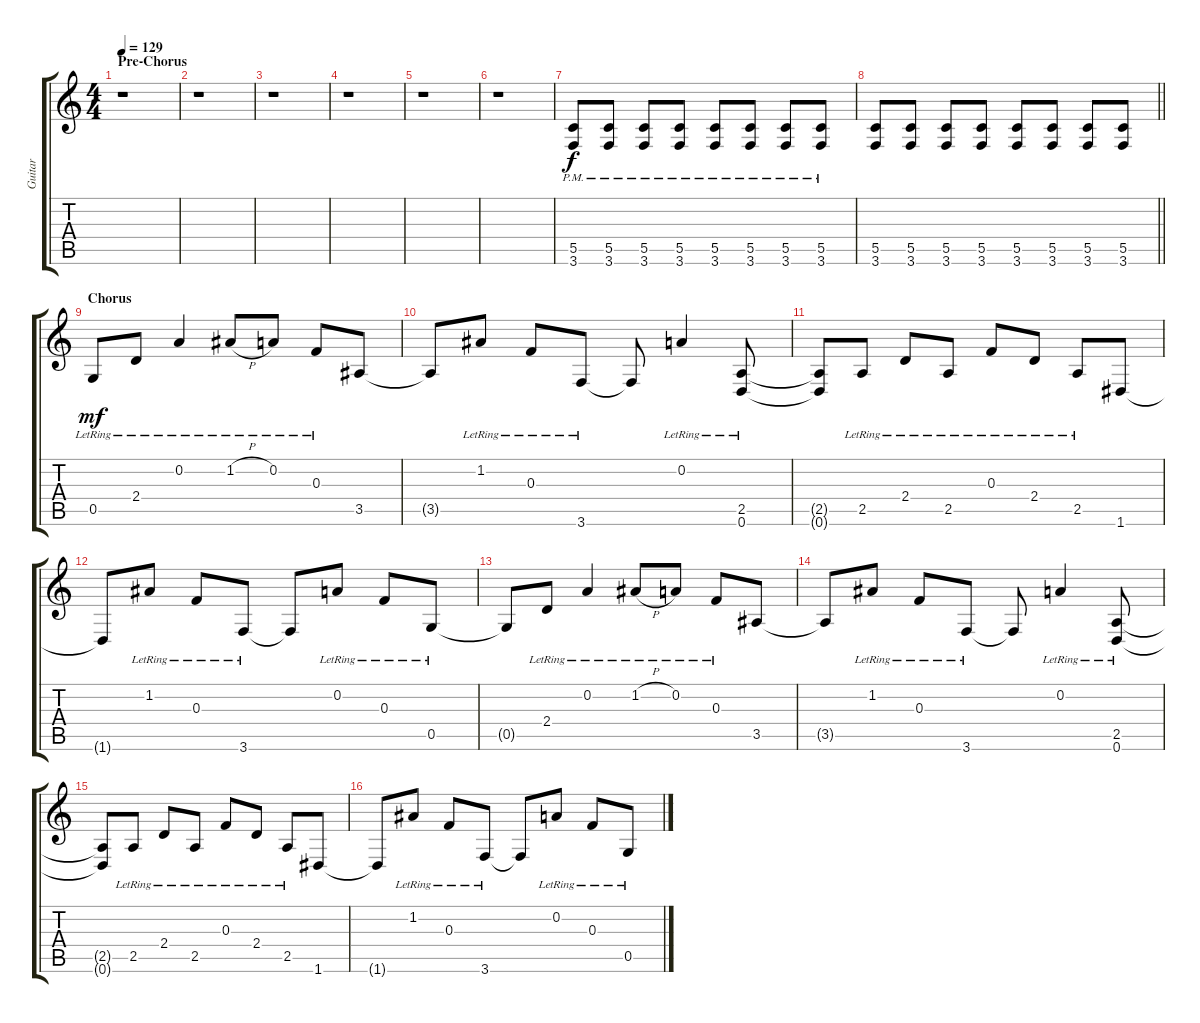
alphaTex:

\track ("Guitar" "Guitar") {instrument distortionguitar}
\staff {score tabs}
\tuning (D4 A3 F3 C3 G2 D2) {hide}
\ts (4 4)
\section ("" "Pre-Chorus")
\tempo 129
\clef g2
\ks c
r.1{dy f} |
r.1 |
r.1 |
r.1 |
r.1 |
r.1 |
(5.5{pm} 3.6{pm}).8 (5.5{pm} 3.6{pm}).8 (5.5{pm} 3.6{pm}).8 (5.5{pm} 3.6{pm}).8 (5.5{pm} 3.6{pm}).8 (5.5{pm} 3.6{pm}).8 (5.5{pm} 3.6{pm}).8 (5.5{pm} 3.6{pm}).8 |
\barLineRight lightlight
(5.5 3.6).8 (5.5 3.6).8 (5.5 3.6).8 (5.5 3.6).8 (5.5 3.6).8 (5.5 3.6).8 (5.5 3.6).8 (5.5 3.6).8 |
\section ("" "Chorus")
0.5{lr}.8{dy mf} 2.4{lr}.8 0.2{lr}.4 1.2{h lr}.8 0.2{lr}.8 0.3{lr}.8 3.5.8 |
3.5{t}.8{txt ""} 1.2{lr}.8 0.3{lr}.8 3.6{lr}.8 3.6{t}.8 0.2{lr}.4 (2.5{lr} 0.6{lr}).8 |
(2.5{t} 0.6{t}).8 2.5{lr}.8 2.4{lr}.8 2.5{lr}.8 0.3{lr}.8 2.4{lr}.8 2.5{lr}.8 1.6.8 |
1.6{t}.8 1.2{lr}.8 0.3{lr}.8 3.6{lr}.8 3.6{t}.8 0.2{lr}.8 0.3{lr}.8 0.5{lr}.8 |
0.5{t}.8 2.4{lr}.8 0.2{lr}.4 1.2{h lr}.8 0.2{lr}.8 0.3{lr}.8 3.5.8 |
3.5{t}.8 1.2{lr}.8 0.3{lr}.8 3.6{lr}.8 3.6{t}.8 0.2{lr}.4 (2.5{lr} 0.6{lr}).8 |
(2.5{t} 0.6{t}).8 2.5{lr}.8 2.4{lr}.8 2.5{lr}.8 0.3{lr}.8 2.4{lr}.8 2.5{lr}.8 1.6.8 |
1.6{t}.8 1.2{lr}.8 0.3{lr}.8 3.6{lr}.8 3.6{t}.8 0.2{lr}.8 0.3{lr}.8 0.5{lr}.8
